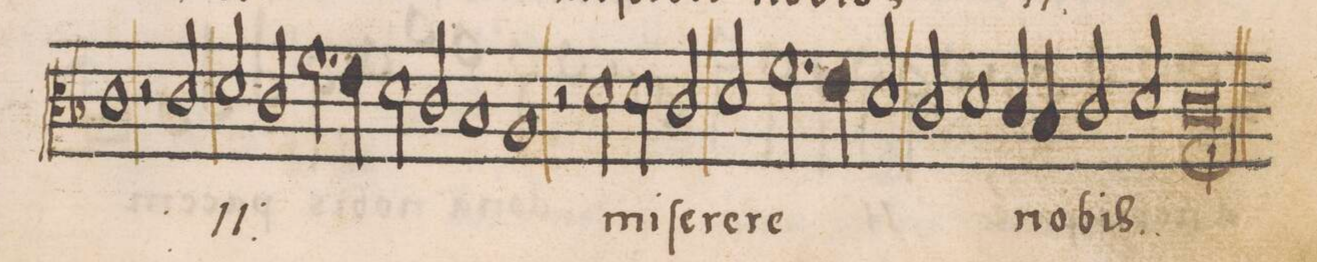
**kern	**text
*I"TENOR	*
*clefC3	*
*k[b-]	*
*met(C|)	*
*M2/1	*
1c	-bis
=60-	=60-
2r	.
2c/	mi-
2d/	.
2c/	-ſe-
=61-	=61-
2.f\	-re-
4e\	.
2d\	.
2c/	-re
=62-	=62-
1B-	no-
1A	-bis
*	*Xij
=63-	=63-
2r	.
2d\	mi-
2d\	-ſe-
2c/	.
=64-	=64-
2d/	-re-
2.f\	-re
4e\	.
2d/	.
=65-	=65-
2c/	.
1d	no-
4c/	.
4B-/	.
=66-	=66-
2c/	-bis.
2d/	.
1cl;<	.
=67||	=67||
*-	*-
